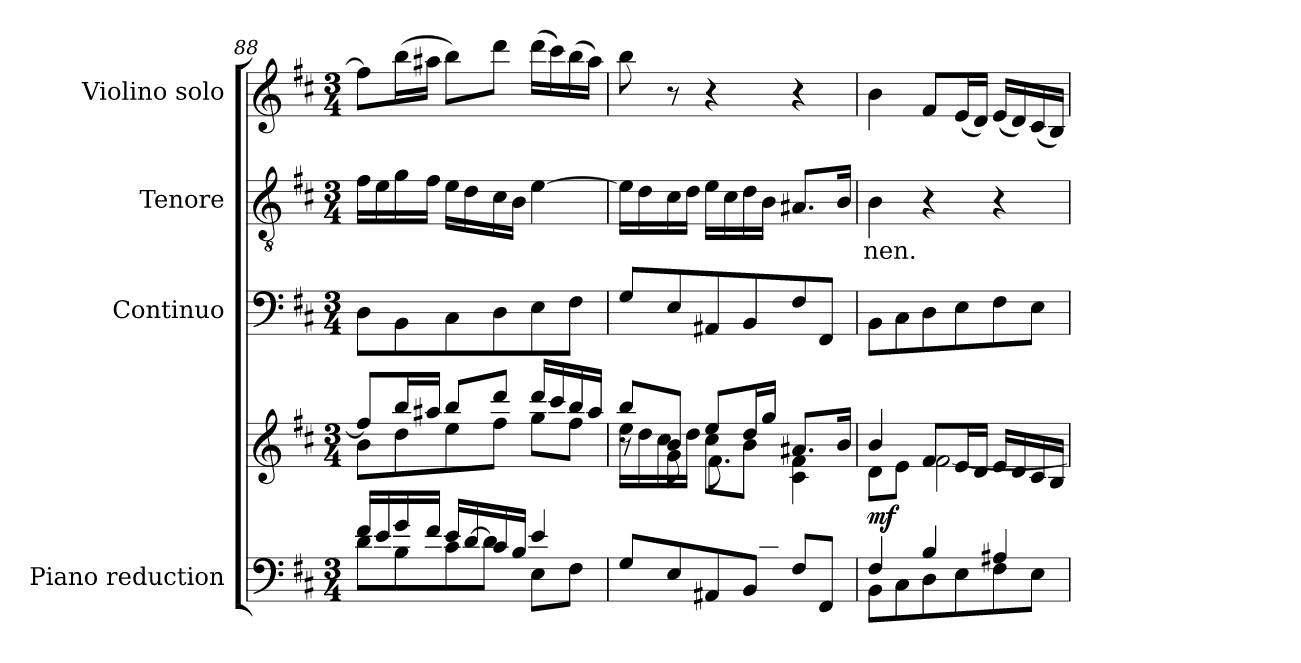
**kern	**kern	**dynam	**kern	**kern	**text	**kern
*part4	*part4	*part4	*part3	*part2	*part2	*part1
*staff5	*staff4	*staff4/5	*staff3	*staff2	*staff2	*staff1
*I"Piano reduction	*	*	*I"Continuo	*I"Tenore	*	*I"Violino solo
*I'Pno	*	*	*	*	*	*I'Vln
!!LO:LB:g=z
*clefF4	*clefG2	*	*clefF4	*clefGv2	*	*clefG2
*k[f#c#]	*k[f#c#]	*	*k[f#c#]	*k[f#c#]	*	*k[f#c#]
*M3/4	*M3/4	*	*M3/4	*M3/4	*	*M3/4
=88	=88	=88	=88	=88	=88	=88
*^	*^	*	*	*	*	*
16f#/LL	8d\L	8ff#/L]	8b\L	.	8D\L	16f#\LL	.	8ff#\L]
16e/	.	.	.	.	.	16e\	.	.
16g/	8B\	16bb/L	8dd\	.	8BB\	16g\	.	(16bb\L
16f#/JJ	.	16aa#X/JJ	.	.	.	16f#\JJ	.	16aa#X\JJ
16e/LL	8c#\	8bb/L	8ee\	.	8C#\	16e\LL	.	8bb\L)
[16d/	.	.	.	.	.	16d\	.	.
16c#/	8d\J]	8ddd/J	8ff#\J	.	8D\	16c#\	.	8ddd\J
16B/JJ	.	.	.	.	.	16B\JJ	.	.
4e/	8E\L	16ddd/LL	8gg\L	.	8E\	[4e\	.	(16ddd\LL
.	.	16ccc#/	.	.	.	.	.	16ccc#\)
.	8F#\J	16bb/	8ff#\J	.	8F#\J	.	.	(16bb\
.	.	16aa#/JJ	.	.	.	.	.	16aa#\JJ)
=89	=89	=89	=89	=89	=89	=89	=89	=89
*	*	*	*^	*	*	*	*	*
4..ryy	8G/L	8bb/L	16ee\LL	8r	.	8G/L	16e\LL]	.	8bb\
.	.	.	16dd\	.	.	.	16d\	.	.
.	8E/	8b/J	16cc#\	8g\	.	8E/	16c#\	.	8r
.	.	.	16dd\JJ	.	.	.	16d\JJ	.	.
.	8AA#X/	8ee/L	8cc#\L	8.f#\L	.	8AA#X/	16e\LL	.	4r
.	.	.	.	.	.	.	16c#\	.	.
.	8BB/J	16dd/L	8b\J	.	.	8BB/	16d\	.	.
16d/Jk	.	16gg/JJ	.	16ryy	.	.	16B\JJ	.	.
4ryy	8F#/L	8.a#X/L	4c#\ 4f#\	4ryy	.	8F#/	8.A#X/L	.	4r
.	8FF#/J	.	.	.	.	8FF#/J	.	.	.
.	.	16b/Jk	.	.	.	.	16B/Jk	.	.
*	*	*	*v	*v	*	*	*	*	*
!!LO:PB:g=z
=90	=90	=90	=90	=90	=90	=90	=90	=90
!	!	!	!	!LO:DY:b	!	!	!LO:LY:b	!
4F#/	8BB\L	4b/	8d\L	mf	8BB\L	4B\	-nen.	4b\
.	8C#\	.	8e\J	.	8C#\	.	.	.
4B/	8D\	8f#/L	[2f#\	.	8D\	4r	.	8f#/L
.	8E\	16e/L	.	.	8E\	.	.	(16e/L
.	.	16d/JJ	.	.	.	.	.	16d/JJ)
4A#X/	8F#\	16e/LL	.	.	8F#\	4r	.	(16e/LL
.	.	16d/	.	.	.	.	.	16d/)
.	8E\J	16c#/	.	.	8E\J	.	.	(16c#/
.	.	16B/JJ	.	.	.	.	.	16B/JJ)
*v	*v	*	*	*	*	*	*	*
*	*v	*v	*	*	*	*	*
=	=	=	=	=	=	=
*-	*-	*-	*-	*-	*-	*-
